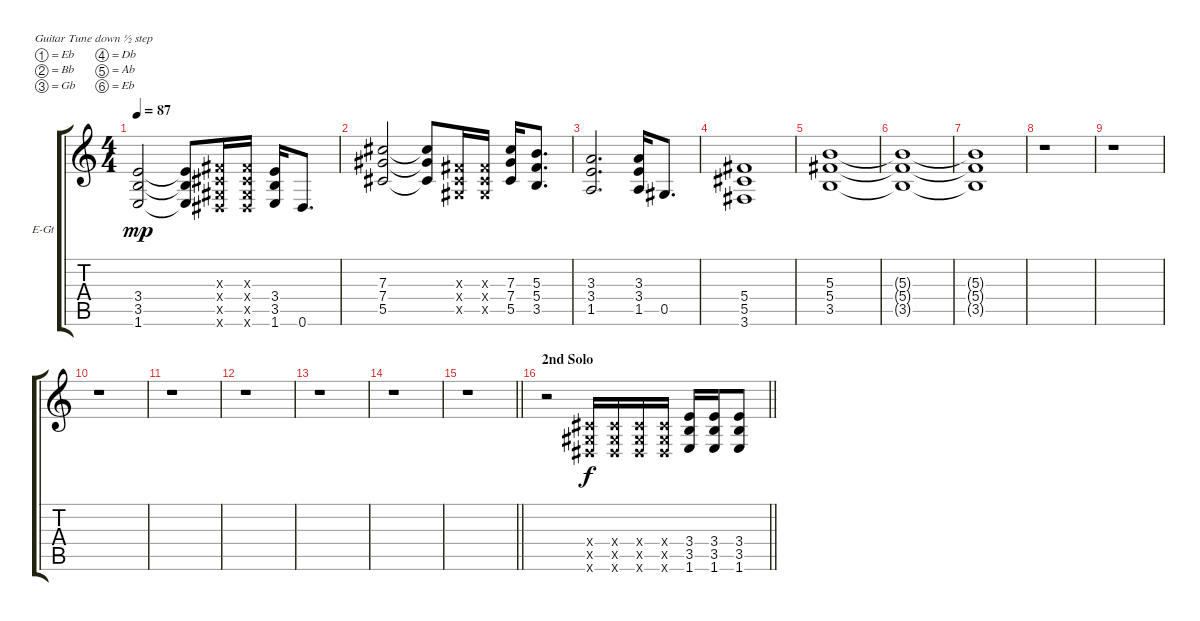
\bracketExtendMode groupsimilarinstruments
\firstSystemTrackNameOrientation horizontal
\otherSystemsTrackNameOrientation horizontal
\track ("Izzy (Rhythm Guitar)" "E-Gt") {instrument overdrivenguitar}
\staff {score tabs}
\tuning (Eb4 Bb3 Gb3 Db3 Ab2 Eb2)
\ts (4 4)
\tempo 87
\clef g2
\ks c
(3.4 3.5 1.6).2{dy mp} (3.4{t} 3.5{t} 1.6{t}).8 (0.3{x} 0.4{x} 0.5{x} 0.6{x}).16 (0.3{x} 0.4{x} 0.5{x} 0.6{x}).16 (3.4 3.5 1.6).16 0.6.8{d} |
(7.3 7.4 5.5).2 (7.3{t} 7.4{t} 5.5{t}).8 (0.3{x} 0.4{x} 0.5{x}).16 (0.3{x} 0.4{x} 0.5{x}).16 (7.3 7.4 5.5).16 (5.3 5.4 3.5).8{d} |
(3.3 3.4 1.5).2{d} (3.3 3.4 1.5).16 0.5.8{d} |
(5.4 5.5 3.6).1 |
(5.3 5.4 3.5).1 |
(5.3{t} 5.4{t} 3.5{t}).1 |
(5.3{t} 5.4{t} 3.5{t}).1 |
r.1 |
r.1 |
r.1 |
r.1 |
r.1 |
r.1 |
r.1 |
\barLineRight lightlight
r.1 |
\section ("" "2nd Solo ")
\barLineRight lightlight
r.2 (0.4{x} 0.5{x} 0.6{x}).16{dy f} (0.4{x} 0.5{x} 0.6{x}).16 (0.4{x} 0.5{x} 0.6{x}).16 (0.4{x} 0.5{x} 0.6{x}).16 (3.4 3.5 1.6).16 (3.4 3.5 1.6).16 (3.4 3.5 1.6).8
